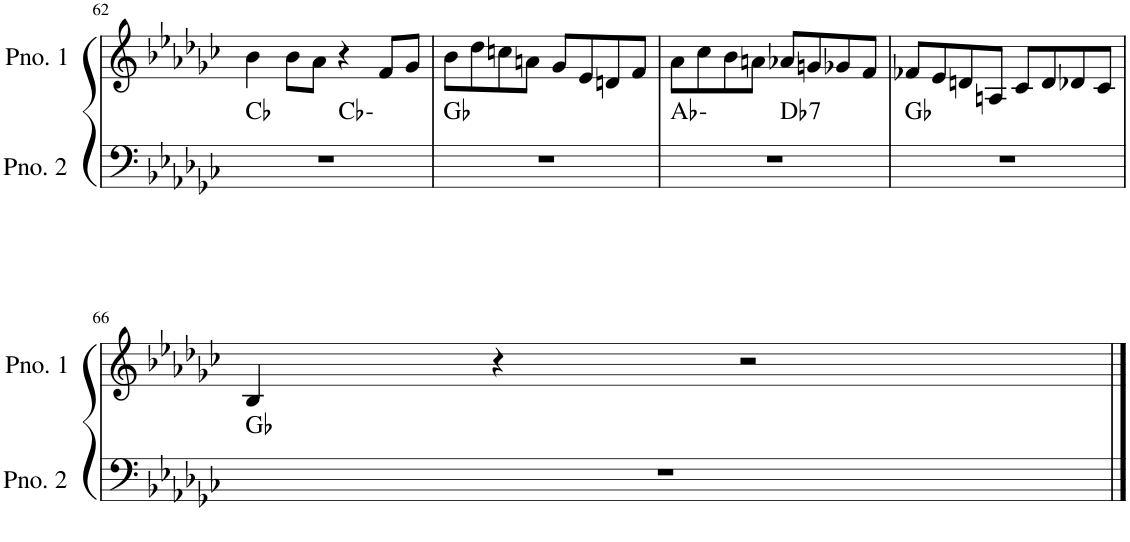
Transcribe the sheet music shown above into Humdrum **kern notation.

**kern	**harte	**kern
*part2	*part2	*part1
*staff2	*	*staff1
*I"ピアノ 2	*	*I"ピアノ 1
!!LO:PB:g=z
*clefF4	*	*clefG2
*k[b-e-a-d-g-c-]	*	*k[b-e-a-d-g-c-]
*M4/4	*	*M4/4
=62	=62	=62
*^	*	*
1r	2ryy	Cb:maj	4b-\
.	.	.	8b-\L
.	.	.	8a-\J
.	2ryy	Cb:min	4r
.	.	.	8f/L
.	.	.	8g-/J
*v	*v	*	*
=63	=63	=63
1r	Gb:maj	8b-\L
.	.	8dd-\
.	.	8ccn\
.	.	8an\J
.	.	8g-/L
.	.	8e-/
.	.	8dn/
.	.	8f/J
=64	=64	=64
*^	*	*
1r	2ryy	Ab:min	8a-\L
.	.	.	8cc-\
.	.	.	8b-\
.	.	.	8an\J
!	!	!LO:H:kt=7	!
.	2ryy	Db:7	8a-X/L
.	.	.	8gn/
.	.	.	8g-X/
.	.	.	8f/J
*v	*v	*	*
=65	=65	=65
1r	Gb:maj	8f-X/L
.	.	8e-/
.	.	8dn/
.	.	8An/J
.	.	8c-/L
.	.	8d/
.	.	8d-X/
.	.	8c-/J
!!LO:LB:g=z
=66	=66	=66
1r	Gb:maj	4B-/
.	.	4r
.	.	2r
==	==	==
*-	*-	*-
